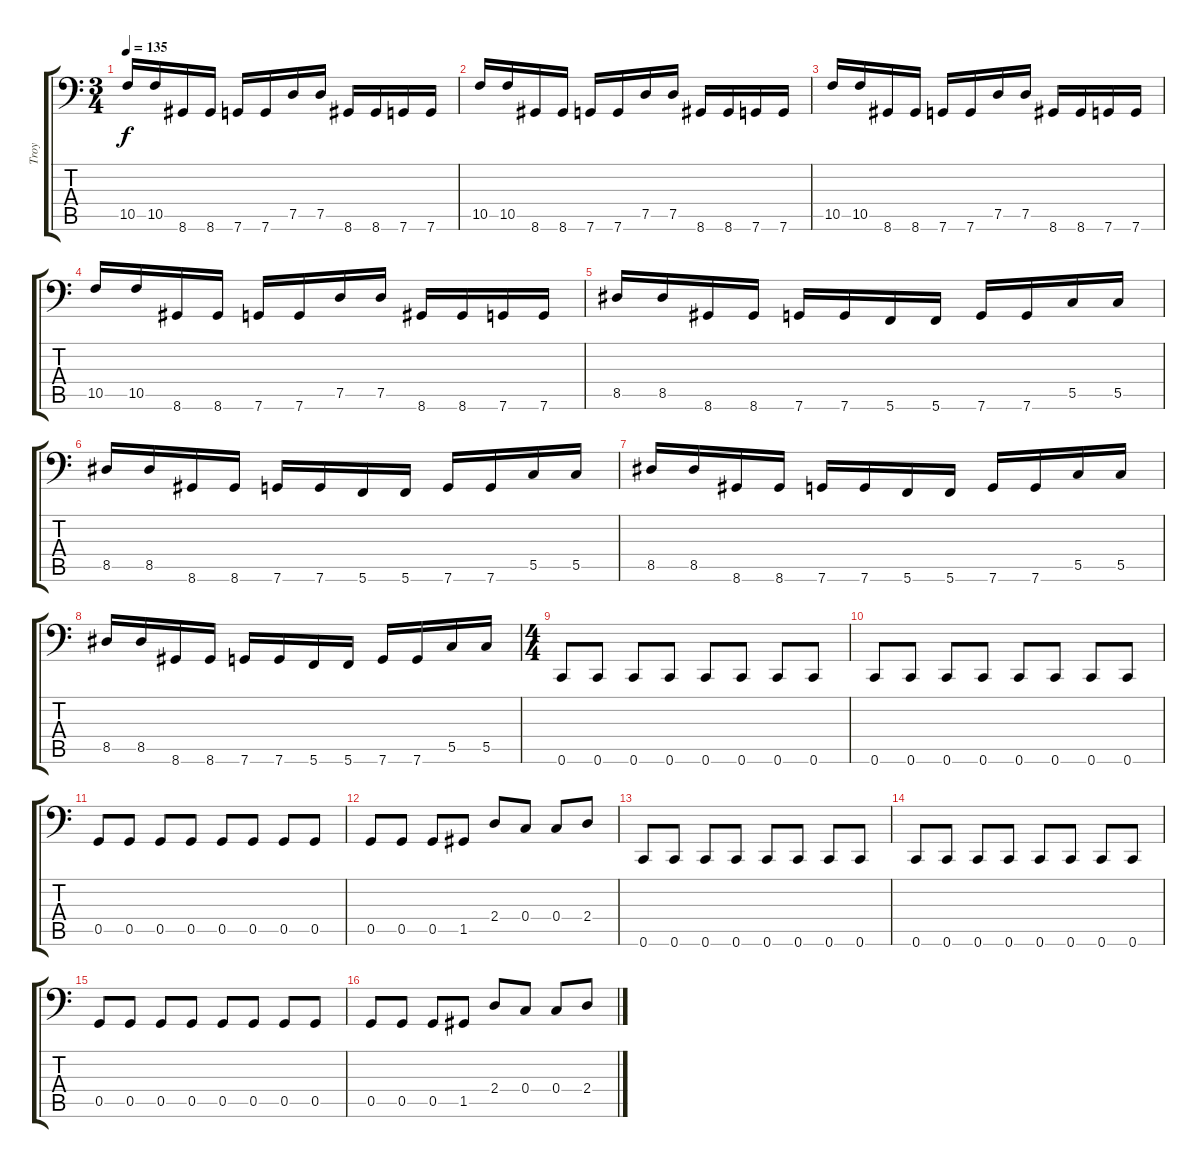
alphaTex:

\track ("Troy" "Troy") {instrument electricbasspick}
\staff {score tabs}
\tuning (D3 A2 F2 C2 G1 C1) {hide}
\ts (3 4)
\tempo 135
\clef f4
\ks c
10.5.16{dy f} 10.5.16 8.6.16 8.6.16 7.6.16 7.6.16 7.5.16 7.5.16 8.6.16 8.6.16 7.6.16 7.6.16 |
10.5.16 10.5.16 8.6.16 8.6.16 7.6.16 7.6.16 7.5.16 7.5.16 8.6.16 8.6.16 7.6.16 7.6.16 |
10.5.16 10.5.16 8.6.16 8.6.16 7.6.16 7.6.16 7.5.16 7.5.16 8.6.16 8.6.16 7.6.16 7.6.16 |
10.5.16 10.5.16 8.6.16 8.6.16 7.6.16 7.6.16 7.5.16 7.5.16 8.6.16 8.6.16 7.6.16 7.6.16 |
8.5.16 8.5.16 8.6.16 8.6.16 7.6.16 7.6.16 5.6.16 5.6.16 7.6.16 7.6.16 5.5.16 5.5.16 |
8.5.16 8.5.16 8.6.16 8.6.16 7.6.16 7.6.16 5.6.16 5.6.16 7.6.16 7.6.16 5.5.16 5.5.16 |
8.5.16 8.5.16 8.6.16 8.6.16 7.6.16 7.6.16 5.6.16 5.6.16 7.6.16 7.6.16 5.5.16 5.5.16 |
8.5.16 8.5.16 8.6.16 8.6.16 7.6.16 7.6.16 5.6.16 5.6.16 7.6.16 7.6.16 5.5.16 5.5.16 |
\ts (4 4)
0.6.8 0.6.8 0.6.8 0.6.8 0.6.8 0.6.8 0.6.8 0.6.8 |
0.6.8 0.6.8 0.6.8 0.6.8 0.6.8 0.6.8 0.6.8 0.6.8 |
0.5.8 0.5.8 0.5.8 0.5.8 0.5.8 0.5.8 0.5.8 0.5.8 |
0.5.8 0.5.8 0.5.8 1.5.8 2.4.8 0.4.8 0.4.8 2.4.8 |
0.6.8 0.6.8 0.6.8 0.6.8 0.6.8 0.6.8 0.6.8 0.6.8 |
0.6.8 0.6.8 0.6.8 0.6.8 0.6.8 0.6.8 0.6.8 0.6.8 |
0.5.8 0.5.8 0.5.8 0.5.8 0.5.8 0.5.8 0.5.8 0.5.8 |
0.5.8 0.5.8 0.5.8 1.5.8 2.4.8 0.4.8 0.4.8 2.4.8
